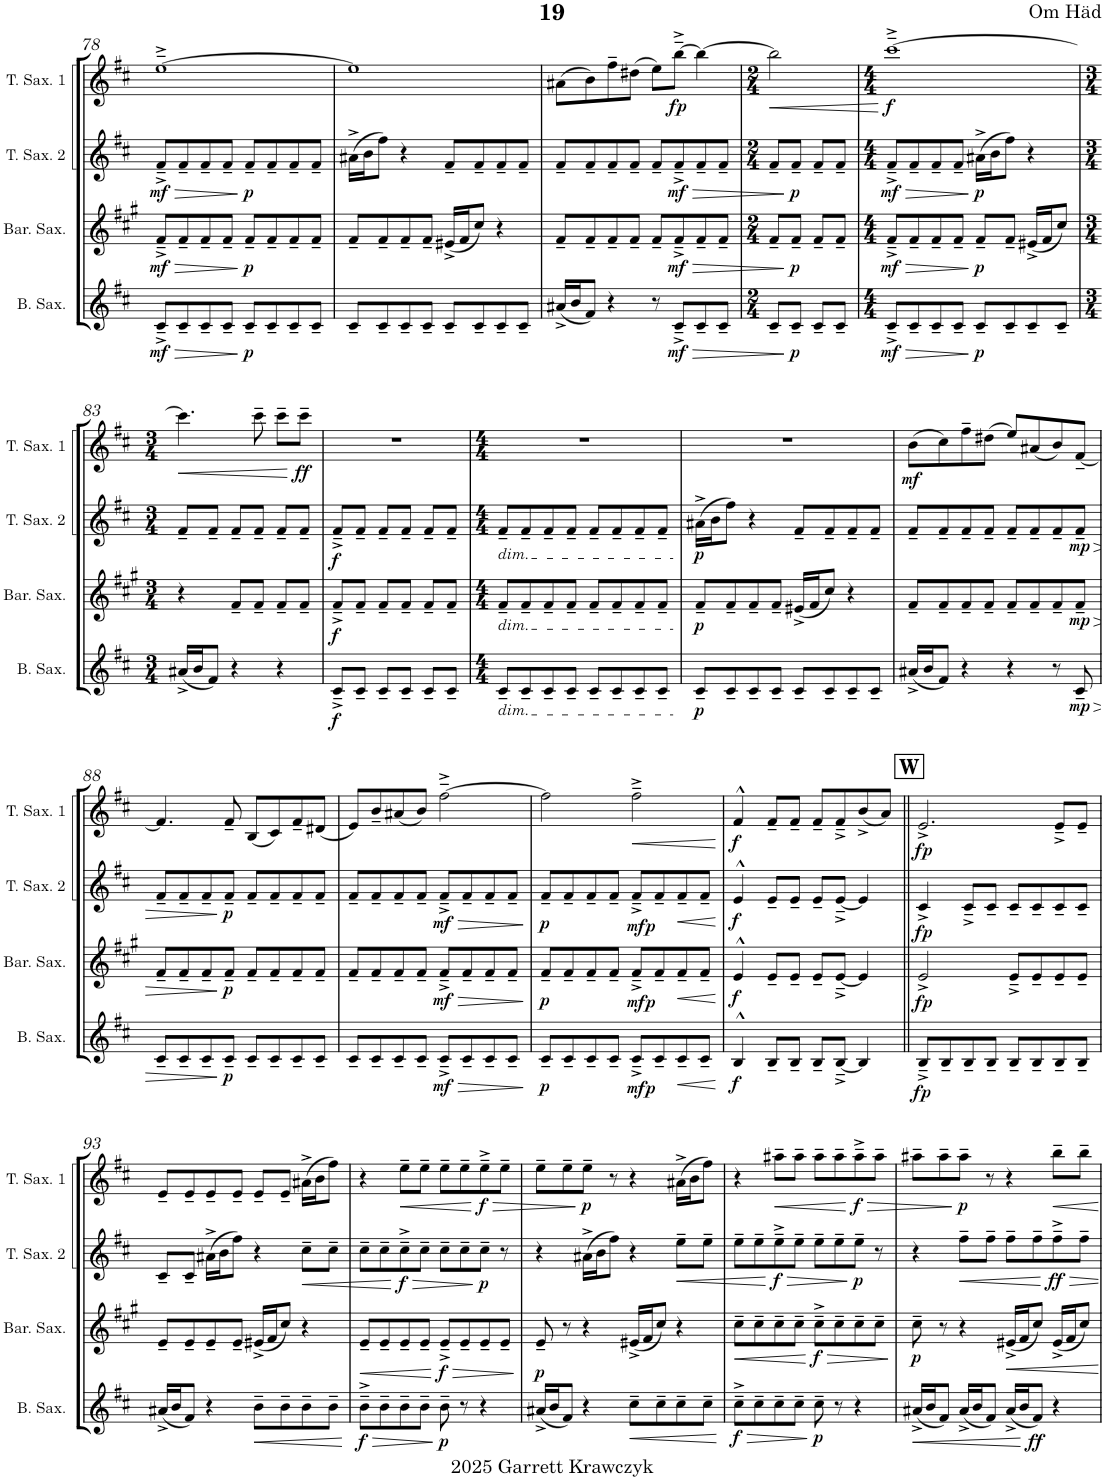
**kern	**dynam	**kern	**dynam	**kern	**dynam	**kern	**dynam
*part4	*part4	*part3	*part3	*part2	*part2	*part1	*part1
*staff4	*staff4	*staff3	*staff3	*staff2	*staff2	*staff1	*staff1
*I"Bass Saxophone	*	*I"Baritone Saxophone	*	*I"Tenor Saxophone 2	*	*I"Tenor Saxophone 1	*
*I'B. Sax.	*	*I'Bar. Sax.	*	*I'T. Sax. 2	*	*I'T. Sax. 1	*
!!LO:PB:g=z
*clefG2	*	*clefG2	*	*clefG2	*	*clefG2	*
*Trd15c26	*	*Trd12c21	*	*Trd8c14	*	*Trd8c14	*
*k[f#c#]	*	*k[f#c#g#]	*	*k[f#c#]	*	*k[f#c#]	*
*M4/4	*	*M4/4	*	*M4/4	*	*M4/4	*
=78	=78	=78	=78	=78	=78	=78	=78
!	!LO:HP:b	!	!LO:HP:b	!	!LO:HP:b	!	!
!	!LO:DY:n=1:b	!	!LO:DY:n=1:b	!	!LO:DY:n=1:b	!	!
8c#~^/L	> mf	8f#~^/L	> mf	8f#~^/L	> mf	[1ee~^	.
8c#~/	.	8f#~/	.	8f#~/	.	.	.
8c#~/	.	8f#~/	.	8f#~/	.	.	.
8c#~/J	.	8f#~/J	.	8f#~/J	.	.	.
!	!LO:DY:n=2:b	!	!LO:DY:n=2:b	!	!LO:DY:n=2:b	!	!
8c#~/L	] p	8f#~/L	] p	8f#~/L	] p	.	.
8c#~/	.	8f#~/	.	8f#~/	.	.	.
8c#~/	.	8f#~/	.	8f#~/	.	.	.
8c#~/J	.	8f#~/J	.	8f#~/J	.	.	.
=79	=79	=79	=79	=79	=79	=79	=79
8c#~/L	.	8f#~/L	.	(16a#X^\LL	.	1ee]	.
.	.	.	.	16b\J	.	.	.
8c#~/	.	8f#~/	.	8ff#\J)	.	.	.
8c#~/	.	8f#~/	.	4r	.	.	.
8c#~/J	.	8f#~/J	.	.	.	.	.
8c#~/L	.	(16e#X^/LL	.	8f#~/L	.	.	.
.	.	16f#/J	.	.	.	.	.
8c#~/	.	8cc#/J)	.	8f#~/	.	.	.
8c#~/	.	4r	.	8f#~/	.	.	.
8c#~/J	.	.	.	8f#~/J	.	.	.
=80	=80	=80	=80	=80	=80	=80	=80
(16a#X^/LL	.	8f#~/L	.	8f#~/L	.	(8a#X\L	.
16b/J	.	.	.	.	.	.	.
8f#/J)	.	8f#~/	.	8f#~/	.	8b\)	.
4r	.	8f#~/	.	8f#~/	.	8ff#~\	.
.	.	8f#~/J	.	8f#~/J	.	(8dd#X\J	.
8r	.	8f#~/L	.	8f#~/L	.	8ee\L)	.
!	!LO:HP:b	!	!LO:HP:b	!	!LO:HP:b	!	!
!	!LO:DY:n=1:b	!	!LO:DY:n=1:b	!	!LO:DY:n=1:b	!	!LO:DY:b
8c#~^/L	> mf	8f#~^/	> mf	8f#~^/	> mf	[8bb~^\J	fp
8c#~/	.	8f#~/	.	8f#~/	.	4bb\_	.
8c#~/J	.	8f#~/J	.	8f#~/J	.	.	.
=81	=81	=81	=81	=81	=81	=81	=81
*M2/4	*	*M2/4	*	*M2/4	*	*M2/4	*
!	!	!	!	!	!	!	!LO:HP:b
8c#~/L	.	8f#~/L	.	8f#~/L	.	2bb\]	<
!	!LO:DY:n=1:b	!	!LO:DY:n=1:b	!	!LO:DY:n=1:b	!	!
8c#~/J	] p	8f#~/J	] p	8f#~/J	] p	.	.
8c#~/L	.	8f#~/L	.	8f#~/L	.	.	.
8c#~/J	.	8f#~/J	.	8f#~/J	.	.	.
.	.	.	.	.	.	.	[
=82	=82	=82	=82	=82	=82	=82	=82
*M4/4	*	*M4/4	*	*M4/4	*	*M4/4	*
!	!LO:HP:b	!	!LO:HP:b	!	!LO:HP:b	!	!
!	!LO:DY:n=1:b	!	!LO:DY:n=1:b	!	!LO:DY:n=1:b	!	!LO:DY:b
8c#~^/L	> mf	8f#~^/L	> mf	8f#~^/L	> mf	[1ccc#~^	f
8c#~/	.	8f#~/	.	8f#~/	.	.	.
8c#~/	.	8f#~/	.	8f#~/	.	.	.
8c#~/J	.	8f#~/J	.	8f#~/J	.	.	.
!	!LO:DY:n=2:b	!	!LO:DY:n=2:b	!	!LO:DY:n=2:b	!	!
8c#~/L	] p	8f#~/L	] p	(16a#X^\LL	] p	.	.
.	.	.	.	16b\J	.	.	.
8c#~/	.	8f#~/J	.	8ff#\J)	.	.	.
8c#~/	.	(16e#X^/LL	.	4r	.	.	.
.	.	16f#/J	.	.	.	.	.
8c#~/J	.	8cc#/J)	.	.	.	.	.
!!LO:LB:g=z
=83	=83	=83	=83	=83	=83	=83	=83
*M3/4	*	*M3/4	*	*M3/4	*	*M3/4	*
!	!	!	!	!	!	!	!LO:HP:b
(16a#X^/LL	.	4r	.	8f#~/L	.	4.ccc#\]	<
16b/J	.	.	.	.	.	.	.
8f#/J)	.	.	.	8f#~/J	.	.	.
4r	.	8f#~/L	.	8f#~/L	.	.	.
.	.	8f#~/J	.	8f#~/J	.	8ccc#~\	.
4r	.	8f#~/L	.	8f#~/L	.	8ccc#~\L	.
!	!	!	!	!	!	!	!LO:DY:n=1:b
.	.	8f#~/J	.	8f#~/J	.	8ccc#~\J	[ ff
=84	=84	=84	=84	=84	=84	=84	=84
!	!LO:DY:b	!	!LO:DY:b	!	!LO:DY:b	!	!
8c#~^/L	f	8f#~^/L	f	8f#~^/L	f	2.r	.
8c#~/J	.	8f#~/J	.	8f#~/J	.	.	.
8c#~/L	.	8f#~/L	.	8f#~/L	.	.	.
8c#~/J	.	8f#~/J	.	8f#~/J	.	.	.
8c#~/L	.	8f#~/L	.	8f#~/L	.	.	.
8c#~/J	.	8f#~/J	.	8f#~/J	.	.	.
=85	=85	=85	=85	=85	=85	=85	=85
*M4/4	*	*M4/4	*	*M4/4	*	*M4/4	*
!	!	!	!	!LO:TX:b:i:t=dim.	!	!	!
!	!	!LO:TX:b:i:t=dim.	!	!	!	!	!
!LO:TX:b:i:t=dim.	!	!	!	!	!	!	!
8c#~/L	.	8f#~/L	.	8f#~/L	.	1r	.
8c#~/	.	8f#~/	.	8f#~/	.	.	.
8c#~/	.	8f#~/	.	8f#~/	.	.	.
8c#~/J	.	8f#~/J	.	8f#~/J	.	.	.
8c#~/L	.	8f#~/L	.	8f#~/L	.	.	.
8c#~/	.	8f#~/	.	8f#~/	.	.	.
8c#~/	.	8f#~/	.	8f#~/	.	.	.
8c#~/J	.	8f#~/J	.	8f#~/J	.	.	.
=86	=86	=86	=86	=86	=86	=86	=86
!	!LO:DY:b	!	!LO:DY:b	!	!LO:DY:b	!	!
8c#~/L	p	8f#~/L	p	(16a#X^\LL	p	1r	.
.	.	.	.	16b\J	.	.	.
8c#~/	.	8f#~/	.	8ff#\J)	.	.	.
8c#~/	.	8f#~/	.	4r	.	.	.
8c#~/J	.	8f#~/J	.	.	.	.	.
8c#~/L	.	(16e#X^/LL	.	8f#~/L	.	.	.
.	.	16f#/J	.	.	.	.	.
8c#~/	.	8cc#/J)	.	8f#~/	.	.	.
8c#~/	.	4r	.	8f#~/	.	.	.
8c#~/J	.	.	.	8f#~/J	.	.	.
=87	=87	=87	=87	=87	=87	=87	=87
!	!	!	!	!	!	!	!LO:DY:b
(16a#X^/LL	.	8f#~/L	.	8f#~/L	.	(8b\L	mf
16b/J	.	.	.	.	.	.	.
8f#/J)	.	8f#~/	.	8f#~/	.	8cc#\)	.
4r	.	8f#~/	.	8f#~/	.	8ff#~\	.
.	.	8f#~/J	.	8f#~/J	.	(8dd#X\J	.
4r	.	8f#~/L	.	8f#~/L	.	8ee/L)	.
.	.	8f#~/	.	8f#~/	.	(8a#X/	.
8r	.	8f#~/	.	8f#~/	.	8b/)	.
!	!LO:HP:b	!	!LO:HP:b	!	!LO:HP:b	!	!
!	!LO:DY:n=1:b	!	!LO:DY:n=1:b	!	!LO:DY:n=1:b	!	!
8c#~/	> mp	8f#~/J	> mp	8f#~/J	> mp	[8f#~/J	.
!!LO:LB:g=z
=88	=88	=88	=88	=88	=88	=88	=88
8c#~/L	.	8f#~/L	.	8f#~/L	.	4.f#/]	.
8c#~/	.	8f#~/	.	8f#~/	.	.	.
8c#~/	.	8f#~/	.	8f#~/	.	.	.
!	!LO:DY:n=1:b	!	!LO:DY:n=1:b	!	!LO:DY:n=1:b	!	!
8c#~/J	] p	8f#~/J	] p	8f#~/J	] p	8f#~/	.
8c#~/L	.	8f#~/L	.	8f#~/L	.	(8B/L	.
8c#~/	.	8f#~/	.	8f#~/	.	8c#/)	.
8c#~/	.	8f#~/	.	8f#~/	.	8f#~/	.
8c#~/J	.	8f#~/J	.	8f#~/J	.	(8d#X/J	.
=89	=89	=89	=89	=89	=89	=89	=89
8c#~/L	.	8f#~/L	.	8f#~/L	.	8e/L)	.
8c#~/	.	8f#~/	.	8f#~/	.	8b~/	.
8c#~/	.	8f#~/	.	8f#~/	.	(8a#X/	.
8c#~/J	.	8f#~/J	.	8f#~/J	.	8b/J)	.
!	!LO:HP:b	!	!LO:HP:b	!	!LO:HP:b	!	!
!	!LO:DY:n=1:b	!	!LO:DY:n=1:b	!	!LO:DY:n=1:b	!	!
8c#~^/L	> mf	8f#~^/L	> mf	8f#~^/L	> mf	[2ff#~^\	.
8c#~/	.	8f#~/	.	8f#~/	.	.	.
8c#~/	.	8f#~/	.	8f#~/	.	.	.
8c#~/J	.	8f#~/J	.	8f#~/J	.	.	.
.	]	.	]	.	]	.	.
=90	=90	=90	=90	=90	=90	=90	=90
!	!LO:DY:b	!	!LO:DY:b	!	!LO:DY:b	!	!
8c#~/L	p	8f#~/L	p	8f#~/L	p	2ff#\]	.
8c#~/	.	8f#~/	.	8f#~/	.	.	.
8c#~/	.	8f#~/	.	8f#~/	.	.	.
8c#~/J	.	8f#~/J	.	8f#~/J	.	.	.
!	!LO:DY:b	!	!LO:DY:b	!	!LO:DY:b	!	!LO:HP:b
8c#~^/L	other-dynamics	8f#~^/L	other-dynamics	8f#~^/L	other-dynamics	2ff#~^\	<
8c#~/	.	8f#~/	.	8f#~/	.	.	.
!	!LO:HP:b	!	!LO:HP:b	!	!LO:HP:b	!	!
8c#~/	<	8f#~/	<	8f#~/	<	.	.
8c#~/J	.	8f#~/J	.	8f#~/J	.	.	.
.	[	.	[	.	[	.	[
=91	=91	=91	=91	=91	=91	=91	=91
!	!LO:DY:b	!	!LO:DY:b	!	!LO:DY:b	!	!LO:DY:b
4B'^^/	f	4e'^^/	f	4e'^^/	f	4f#'^^/	f
8B~/L	.	8e~/L	.	8e~/L	.	8f#~/L	.
8B~/J	.	8e~/J	.	8e~/J	.	8f#~/J	.
8B~/L	.	8e~/L	.	8e~/L	.	8f#~/L	.
[8B~^/J	.	[8e~^/J	.	[8e~^/J	.	8f#~^/	.
4B/]	.	4e/]	.	4e/]	.	(8b^/	.
.	.	.	.	.	.	8a/J)	.
=92||	=92||	=92||	=92||	=92||	=92||	=92||	=92||
!	!LO:DY:b	!	!LO:DY:b	!	!LO:DY:b	!	!LO:DY:b
8B~^/L	fp	2e^/	fp	4c#^/	fp	2.e^/	fp
8B~/	.	.	.	.	.	.	.
8B~/	.	.	.	8c#~^/L	.	.	.
8B~/J	.	.	.	8c#~/J	.	.	.
8B~/L	.	8e~^/L	.	8c#~/L	.	.	.
8B~/	.	8e~/	.	8c#~/	.	.	.
8B~/	.	8e~/	.	8c#~/	.	8e~^/L	.
8B~/J	.	8e~/J	.	8c#~/J	.	8e~/J	.
!!LO:LB:g=z
=93	=93	=93	=93	=93	=93	=93	=93
(16a#X^/LL	.	8e~/L	.	8c#~/L	.	8e~/L	.
16b/J	.	.	.	.	.	.	.
8f#/J)	.	8e~/	.	8c#~/J	.	8e~/	.
4r	.	8e~/	.	(16a#X^\LL	.	8e~/	.
.	.	.	.	16b\J	.	.	.
.	.	8e~/J	.	8ff#\J)	.	8e~/J	.
!	!LO:HP:b	!	!	!	!	!	!
8b~\L	<	(16e#X^/LL	.	4r	.	8e~/L	.
.	.	16f#/J	.	.	.	.	.
8b~\	.	8cc#/J)	.	.	.	8e~/J	.
!	!	!	!	!	!LO:HP:b	!	!
8b~\	.	4r	.	8cc#~\L	<	(16a#X^\LL	.
.	.	.	.	.	.	16b\J	.
8b~\J	.	.	.	8cc#~\J	.	8ff#\J)	.
.	[	.	.	.	.	.	.
=94	=94	=94	=94	=94	=94	=94	=94
!	!LO:HP:b	!	!LO:HP:b	!	!	!	!
!	!LO:DY:n=1:b	!	!	!	!	!	!
8b~^\L	> f	8e~/L	<	8cc#~\L	.	4r	.
8b~\	.	8e~/	.	8cc#~\	.	.	.
!	!	!	!	!	!LO:HP:n=1:b	!	!LO:HP:b
!	!	!	!	!	!LO:DY:n=1:b	!	!
8b~\	.	8e~/	.	8cc#~^\	[ > f	8ee~\L	<
8b~\J	.	8e~/J	.	8cc#~\J	.	8ee~\J	.
!	!LO:DY:n=2:b	!	!LO:HP:n=1:b	!	!	!	!
!	!	!	!LO:DY:n=1:b	!	!	!	!
8b~\	] p	8e~^/L	[ > f	8cc#~\L	.	8ee~\L	.
8r	.	8e~/	.	8cc#~\	.	8ee~\	.
!	!	!	!	!	!LO:DY:n=2:b	!	!LO:HP:n=1:b
!	!	!	!	!	!	!	!LO:DY:n=1:b
4r	.	8e~/	.	8cc#~\J	] p	8ee~^\	[ > f
.	.	8e~/J	.	8r	.	8ee~\J	.
.	.	.	]	.	.	.	.
=95	=95	=95	=95	=95	=95	=95	=95
!	!	!	!LO:DY:b	!	!	!	!
(16a#X^/LL	.	8e~/	p	4r	.	8ee~\L	.
16b/J	.	.	.	.	.	.	.
8f#/J)	.	8r	.	.	.	8ee~\	.
!	!	!	!	!	!	!	!LO:DY:n=1:b
4r	.	4r	.	(16a#X^\LL	.	8ee~\J	] p
.	.	.	.	16b\J	.	.	.
.	.	.	.	8ff#\J)	.	8r	.
!	!LO:HP:b	!	!	!	!	!	!
8cc#~\L	<	(16e#X^/LL	.	4r	.	4r	.
.	.	16f#/J	.	.	.	.	.
8cc#~\	.	8cc#/J)	.	.	.	.	.
!	!	!	!	!	!LO:HP:b	!	!
8cc#~\	.	4r	.	8ee~\L	<	(16a#X^\LL	.
.	.	.	.	.	.	16b\J	.
8cc#~\J	.	.	.	8ee~\J	.	8ff#\J)	.
.	[	.	.	.	.	.	.
=96	=96	=96	=96	=96	=96	=96	=96
!	!LO:HP:b	!	!LO:HP:b	!	!	!	!
!	!LO:DY:n=1:b	!	!	!	!	!	!
8cc#~^\L	> f	8cc#~\L	<	8ee~\L	.	4r	.
8cc#~\	.	8cc#~\	.	8ee~\	.	.	.
!	!	!	!	!	!LO:HP:n=1:b	!	!LO:HP:b
!	!	!	!	!	!LO:DY:n=1:b	!	!
8cc#~\	.	8cc#~\	.	8ee~^\	[ > f	8aa#X~\L	<
8cc#~\J	.	8cc#~\J	.	8ee~\J	.	8aa#~\J	.
!	!LO:DY:n=2:b	!	!LO:HP:n=1:b	!	!	!	!
!	!	!	!LO:DY:n=1:b	!	!	!	!
8cc#~\	] p	8cc#~^\L	[ > f	8ee~\L	.	8aa#~\L	.
8r	.	8cc#~\	.	8ee~\	.	8aa#~\	.
!	!	!	!	!	!LO:DY:n=2:b	!	!LO:HP:n=1:b
!	!	!	!	!	!	!	!LO:DY:n=1:b
4r	.	8cc#~\	.	8ee~\J	] p	8aa#~^\	[ > f
.	.	8cc#~\J	.	8r	.	8aa#~\J	.
.	.	.	]	.	.	.	.
=97	=97	=97	=97	=97	=97	=97	=97
!	!LO:HP:b	!	!LO:DY:b	!	!	!	!
(16a#X^/LL	<	8cc#~\	p	4r	.	8aa#X~\L	.
16b/J	.	.	.	.	.	.	.
8f#/J)	.	8r	.	.	.	8aa#~\	.
!	!	!	!	!	!LO:HP:b	!	!LO:DY:n=1:b
(16a#^/LL	.	4r	.	8ff#~\L	<	8aa#~\J	] p
16b/J	.	.	.	.	.	.	.
8f#/J)	.	.	.	8ff#~\J	.	8r	.
(16a#^/LL	.	(16e#X^/LL	.	8ff#~\L	.	4r	.
16b/J	.	16f#/J	.	.	.	.	.
!	!LO:DY:n=1:b	!	!	!	!	!	!
8f#/J)	[ ff	8cc#/J)	.	8ff#~\	.	.	.
!	!	!	!	!	!LO:DY:n=1:b	!	!
4r	.	(16e#^/LL	.	8ff#~^\	[ ff	8bb~\L	.
.	.	16f#/J	.	.	.	.	.
.	.	8cc#/J)	.	8ff#~\J	.	8bb~\J	.
=	=	=	=	=	=	=	=
*-	*-	*-	*-	*-	*-	*-	*-
